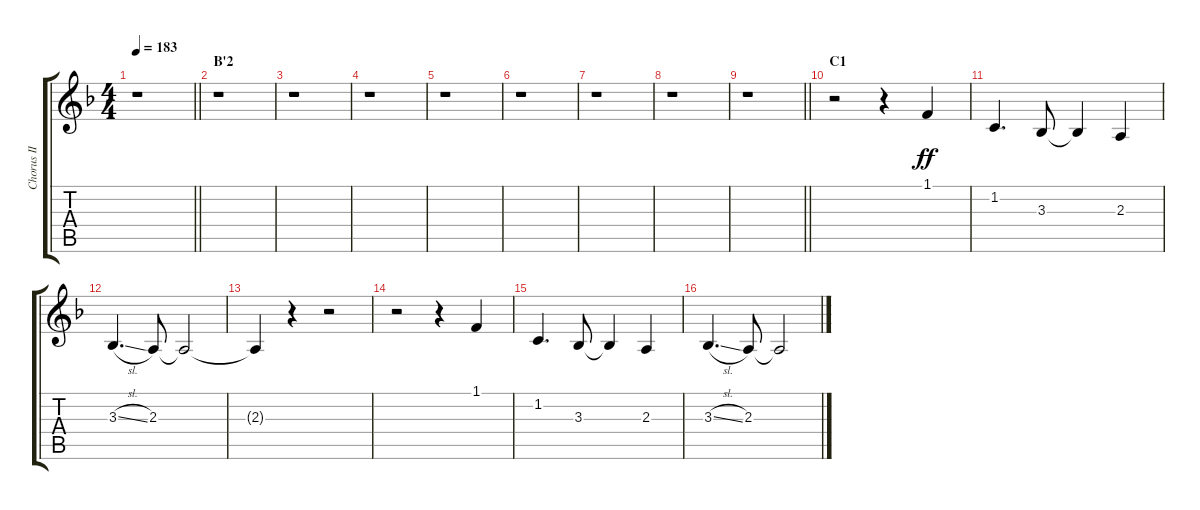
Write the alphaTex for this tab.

\track ("Chorus II" "Chorus II") {instrument voiceoohs}
\staff {score tabs}
\tuning (E4 B3 G3 D3 A2 E2) {hide}
\ts (4 4)
\tempo 183
\clef g2
\barLineRight lightlight
\ks f
r.1{dy ff} |
\section ("" "B'2")
r.1 |
r.1 |
r.1 |
r.1 |
r.1 |
r.1 |
r.1 |
\barLineRight lightlight
r.1 |
\section ("" "C1")
r.2 r.4 1.1.4 |
1.2.4{d} 3.3.8 3.3{t}.4 2.3.4 |
3.3{sl}.4{d} 2.3.8 2.3{t}.2 |
2.3{t}.4 r.4 r.2 |
r.2 r.4 1.1.4 |
1.2.4{d} 3.3.8 3.3{t}.4 2.3.4 |
3.3{sl}.4{d} 2.3.8 2.3{t}.2
